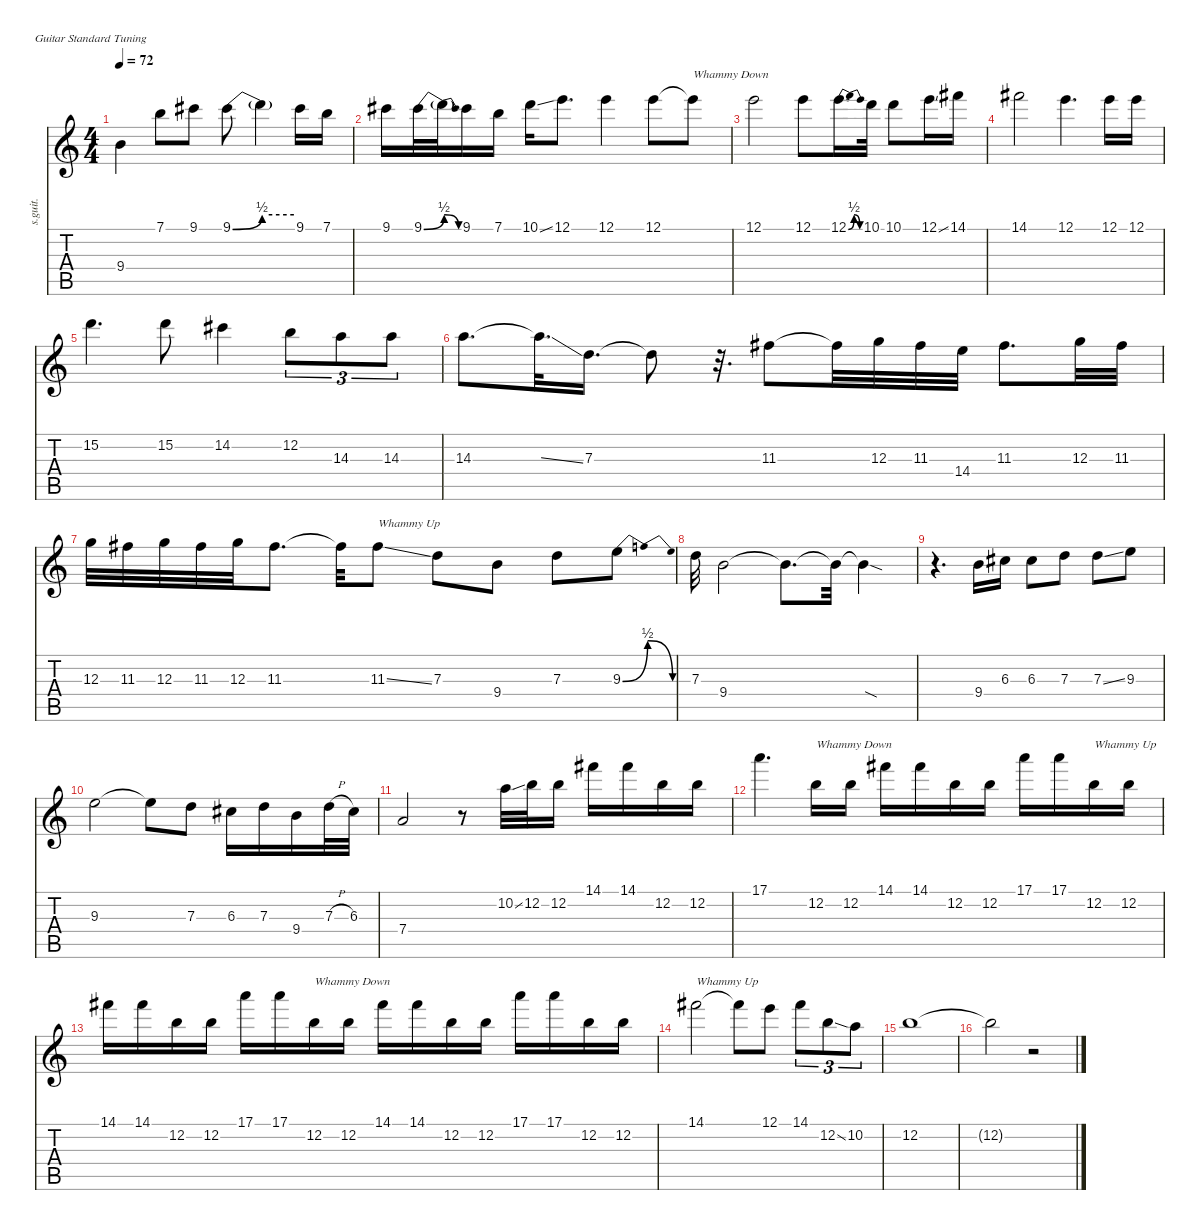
\defaultSystemsLayout 4
\hideDynamics
\bracketExtendMode nobrackets
\track ("David Gilmour" "s.guit.") {instrument overdrivenguitar}
\staff {score tabs}
\tuning (E4 B3 G3 D3 A2 E2)
\ts (4 4)
\tempo 72
\clef g2
\ks c
9.4.4{lyrics (0 "") lyrics (1 "") lyrics (2 "") lyrics (3 "") lyrics (4 "") dy f} 7.1.8{lyrics (0 "") lyrics (1 "") lyrics (2 "") lyrics (3 "") lyrics (4 "")} 9.1{acc #}.8{lyrics (0 "") lyrics (1 "") lyrics (2 "") lyrics (3 "") lyrics (4 "")} 9.1{be (bend 0 0 60 2) acc #}.8{lyrics (0 "") lyrics (1 "") lyrics (2 "") lyrics (3 "") lyrics (4 "")} 9.1{be (hold 0 2 60 2) t}.4{lyrics (0 "") lyrics (1 "") lyrics (2 "") lyrics (3 "") lyrics (4 "")} 9.1{acc #}.16{lyrics (0 "") lyrics (1 "") lyrics (2 "") lyrics (3 "") lyrics (4 "")} 7.1.16{lyrics (0 "") lyrics (1 "") lyrics (2 "") lyrics (3 "") lyrics (4 "")} |
9.1{acc #}.16{lyrics (0 "") lyrics (1 "") lyrics (2 "") lyrics (3 "") lyrics (4 "")} 9.1{be (bend 0 0 60 2) acc #}.32{lyrics (0 "") lyrics (1 "") lyrics (2 "") lyrics (3 "") lyrics (4 "")} 9.1{be (release 0 2 60 0) t}.32{lyrics (0 "") lyrics (1 "") lyrics (2 "") lyrics (3 "") lyrics (4 "")} 9.1{acc #}.16{lyrics (0 "") lyrics (1 "") lyrics (2 "") lyrics (3 "") lyrics (4 "")} 7.1.16{lyrics (0 "") lyrics (1 "") lyrics (2 "") lyrics (3 "") lyrics (4 "")} 10.1{ss}.16{lyrics (0 "") lyrics (1 "") lyrics (2 "") lyrics (3 "") lyrics (4 "")} 12.1.8{d lyrics (0 "") lyrics (1 "") lyrics (2 "") lyrics (3 "") lyrics (4 "")} 12.1.4{lyrics (0 "") lyrics (1 "") lyrics (2 "") lyrics (3 "") lyrics (4 "")} 12.1.8{lyrics (0 "") lyrics (1 "") lyrics (2 "") lyrics (3 "") lyrics (4 "")} 12.1{t}.8{txt "Whammy Down" lyrics (0 "") lyrics (1 "") lyrics (2 "") lyrics (3 "") lyrics (4 "")} |
12.1.2{lyrics (0 "") lyrics (1 "") lyrics (2 "") lyrics (3 "") lyrics (4 "")} 12.1.8{lyrics (0 "") lyrics (1 "") lyrics (2 "") lyrics (3 "") lyrics (4 "")} 12.1{be (bendrelease 0 0 30 2 30 2 60 0)}.16{d lyrics (0 "") lyrics (1 "") lyrics (2 "") lyrics (3 "") lyrics (4 "")} 10.1.32{lyrics (0 "") lyrics (1 "") lyrics (2 "") lyrics (3 "") lyrics (4 "")} 10.1.8{lyrics (0 "") lyrics (1 "") lyrics (2 "") lyrics (3 "") lyrics (4 "")} 12.1{ss}.16{lyrics (0 "") lyrics (1 "") lyrics (2 "") lyrics (3 "") lyrics (4 "")} 14.1{acc #}.16{lyrics (0 "") lyrics (1 "") lyrics (2 "") lyrics (3 "") lyrics (4 "")} |
14.1{acc #}.2{lyrics (0 "") lyrics (1 "") lyrics (2 "") lyrics (3 "") lyrics (4 "")} 12.1.4{d lyrics (0 "") lyrics (1 "") lyrics (2 "") lyrics (3 "") lyrics (4 "")} 12.1.16{lyrics (0 "") lyrics (1 "") lyrics (2 "") lyrics (3 "") lyrics (4 "")} 12.1.16{lyrics (0 "") lyrics (1 "") lyrics (2 "") lyrics (3 "") lyrics (4 "")} |
15.2.4{d lyrics (0 "") lyrics (1 "") lyrics (2 "") lyrics (3 "") lyrics (4 "")} 15.2.8{lyrics (0 "") lyrics (1 "") lyrics (2 "") lyrics (3 "") lyrics (4 "")} 14.2{acc #}.4{lyrics (0 "") lyrics (1 "") lyrics (2 "") lyrics (3 "") lyrics (4 "")} 12.2.8{tu (3 2) lyrics (0 "") lyrics (1 "") lyrics (2 "") lyrics (3 "") lyrics (4 "")} 14.3.8{tu (3 2) lyrics (0 "") lyrics (1 "") lyrics (2 "") lyrics (3 "") lyrics (4 "")} 14.3.8{tu (3 2) lyrics (0 "") lyrics (1 "") lyrics (2 "") lyrics (3 "") lyrics (4 "")} |
14.3.8{d lyrics (0 "") lyrics (1 "") lyrics (2 "") lyrics (3 "") lyrics (4 "")} 14.3{ss t}.32{d lyrics (0 "") lyrics (1 "") lyrics (2 "") lyrics (3 "") lyrics (4 "")} 7.3.16{d lyrics (0 "") lyrics (1 "") lyrics (2 "") lyrics (3 "") lyrics (4 "")} 7.3{t}.8{lyrics (0 "") lyrics (1 "") lyrics (2 "") lyrics (3 "") lyrics (4 "")} r.32{d} 11.3{acc #}.8{lyrics (0 "") lyrics (1 "") lyrics (2 "") lyrics (3 "") lyrics (4 "")} 11.3{t acc #}.32{lyrics (0 "") lyrics (1 "") lyrics (2 "") lyrics (3 "") lyrics (4 "")} 12.3.32{lyrics (0 "") lyrics (1 "") lyrics (2 "") lyrics (3 "") lyrics (4 "")} 11.3{acc #}.32{lyrics (0 "") lyrics (1 "") lyrics (2 "") lyrics (3 "") lyrics (4 "")} 14.4.32{lyrics (0 "") lyrics (1 "") lyrics (2 "") lyrics (3 "") lyrics (4 "")} 11.3{acc #}.8{d lyrics (0 "") lyrics (1 "") lyrics (2 "") lyrics (3 "") lyrics (4 "")} 12.3.32{lyrics (0 "") lyrics (1 "") lyrics (2 "") lyrics (3 "") lyrics (4 "")} 11.3{acc #}.32{lyrics (0 "") lyrics (1 "") lyrics (2 "") lyrics (3 "") lyrics (4 "")} |
12.3.32{lyrics (0 "") lyrics (1 "") lyrics (2 "") lyrics (3 "") lyrics (4 "")} 11.3{acc #}.32{lyrics (0 "") lyrics (1 "") lyrics (2 "") lyrics (3 "") lyrics (4 "")} 12.3.32{lyrics (0 "") lyrics (1 "") lyrics (2 "") lyrics (3 "") lyrics (4 "")} 11.3{acc #}.32{lyrics (0 "") lyrics (1 "") lyrics (2 "") lyrics (3 "") lyrics (4 "")} 12.3.32{lyrics (0 "") lyrics (1 "") lyrics (2 "") lyrics (3 "") lyrics (4 "")} 11.3{acc #}.8{d lyrics (0 "") lyrics (1 "") lyrics (2 "") lyrics (3 "") lyrics (4 "")} 11.3{t acc #}.32{lyrics (0 "") lyrics (1 "") lyrics (2 "") lyrics (3 "") lyrics (4 "")} 11.3{ss acc #}.8{txt "Whammy Up" lyrics (0 "") lyrics (1 "") lyrics (2 "") lyrics (3 "") lyrics (4 "")} 7.3.8{lyrics (0 "") lyrics (1 "") lyrics (2 "") lyrics (3 "") lyrics (4 "")} 9.4.8{lyrics (0 "") lyrics (1 "") lyrics (2 "") lyrics (3 "") lyrics (4 "")} 7.3.8{lyrics (0 "") lyrics (1 "") lyrics (2 "") lyrics (3 "") lyrics (4 "")} 9.3{be (bendrelease 0 0 30 2 30 2 60 0)}.8{lyrics (0 "") lyrics (1 "") lyrics (2 "") lyrics (3 "") lyrics (4 "")} |
7.3.32{lyrics (0 "") lyrics (1 "") lyrics (2 "") lyrics (3 "") lyrics (4 "")} 9.4.2{lyrics (0 "") lyrics (1 "") lyrics (2 "") lyrics (3 "") lyrics (4 "")} 9.4{t}.8{d lyrics (0 "") lyrics (1 "") lyrics (2 "") lyrics (3 "") lyrics (4 "")} 9.4{t}.32{lyrics (0 "") lyrics (1 "") lyrics (2 "") lyrics (3 "") lyrics (4 "")} 9.4{sod t}.4{lyrics (0 "") lyrics (1 "") lyrics (2 "") lyrics (3 "") lyrics (4 "")} |
r.4{d} 9.4.16{lyrics (0 "") lyrics (1 "") lyrics (2 "") lyrics (3 "") lyrics (4 "")} 6.3{acc #}.16{lyrics (0 "") lyrics (1 "") lyrics (2 "") lyrics (3 "") lyrics (4 "")} 6.3{acc #}.8{lyrics (0 "") lyrics (1 "") lyrics (2 "") lyrics (3 "") lyrics (4 "")} 7.3.8{lyrics (0 "") lyrics (1 "") lyrics (2 "") lyrics (3 "") lyrics (4 "")} 7.3{ss}.8{lyrics (0 "") lyrics (1 "") lyrics (2 "") lyrics (3 "") lyrics (4 "")} 9.3.8{lyrics (0 "") lyrics (1 "") lyrics (2 "") lyrics (3 "") lyrics (4 "")} |
9.3.2{lyrics (0 "") lyrics (1 "") lyrics (2 "") lyrics (3 "") lyrics (4 "")} 9.3{t}.8{lyrics (0 "") lyrics (1 "") lyrics (2 "") lyrics (3 "") lyrics (4 "")} 7.3.8{lyrics (0 "") lyrics (1 "") lyrics (2 "") lyrics (3 "") lyrics (4 "")} 6.3{acc #}.16{lyrics (0 "") lyrics (1 "") lyrics (2 "") lyrics (3 "") lyrics (4 "")} 7.3.16{lyrics (0 "") lyrics (1 "") lyrics (2 "") lyrics (3 "") lyrics (4 "")} 9.4.16{lyrics (0 "") lyrics (1 "") lyrics (2 "") lyrics (3 "") lyrics (4 "")} 7.3{h}.32{lyrics (0 "") lyrics (1 "") lyrics (2 "") lyrics (3 "") lyrics (4 "")} 6.3{acc #}.32{lyrics (0 "") lyrics (1 "") lyrics (2 "") lyrics (3 "") lyrics (4 "")} |
7.4.2{lyrics (0 "") lyrics (1 "") lyrics (2 "") lyrics (3 "") lyrics (4 "")} r.8 10.2{ss}.32{lyrics (0 "") lyrics (1 "") lyrics (2 "") lyrics (3 "") lyrics (4 "")} 12.2.32{lyrics (0 "") lyrics (1 "") lyrics (2 "") lyrics (3 "") lyrics (4 "")} 12.2.16{lyrics (0 "") lyrics (1 "") lyrics (2 "") lyrics (3 "") lyrics (4 "")} 14.1{acc #}.16{lyrics (0 "") lyrics (1 "") lyrics (2 "") lyrics (3 "") lyrics (4 "")} 14.1{acc #}.16{lyrics (0 "") lyrics (1 "") lyrics (2 "") lyrics (3 "") lyrics (4 "")} 12.2.16{lyrics (0 "") lyrics (1 "") lyrics (2 "") lyrics (3 "") lyrics (4 "")} 12.2.16{lyrics (0 "") lyrics (1 "") lyrics (2 "") lyrics (3 "") lyrics (4 "")} |
17.1.4{d lyrics (0 "") lyrics (1 "") lyrics (2 "") lyrics (3 "") lyrics (4 "")} 12.2.16{txt "Whammy Down" lyrics (0 "") lyrics (1 "") lyrics (2 "") lyrics (3 "") lyrics (4 "")} 12.2.16{lyrics (0 "") lyrics (1 "") lyrics (2 "") lyrics (3 "") lyrics (4 "")} 14.1{acc #}.16{lyrics (0 "") lyrics (1 "") lyrics (2 "") lyrics (3 "") lyrics (4 "")} 14.1{acc #}.16{lyrics (0 "") lyrics (1 "") lyrics (2 "") lyrics (3 "") lyrics (4 "")} 12.2.16{lyrics (0 "") lyrics (1 "") lyrics (2 "") lyrics (3 "") lyrics (4 "")} 12.2.16{lyrics (0 "") lyrics (1 "") lyrics (2 "") lyrics (3 "") lyrics (4 "")} 17.1.16{lyrics (0 "") lyrics (1 "") lyrics (2 "") lyrics (3 "") lyrics (4 "")} 17.1.16{lyrics (0 "") lyrics (1 "") lyrics (2 "") lyrics (3 "") lyrics (4 "")} 12.2.16{txt "Whammy Up" lyrics (0 "") lyrics (1 "") lyrics (2 "") lyrics (3 "") lyrics (4 "")} 12.2.16{lyrics (0 "") lyrics (1 "") lyrics (2 "") lyrics (3 "") lyrics (4 "")} |
14.1{acc #}.16{lyrics (0 "") lyrics (1 "") lyrics (2 "") lyrics (3 "") lyrics (4 "")} 14.1{acc #}.16{lyrics (0 "") lyrics (1 "") lyrics (2 "") lyrics (3 "") lyrics (4 "")} 12.2.16{lyrics (0 "") lyrics (1 "") lyrics (2 "") lyrics (3 "") lyrics (4 "")} 12.2.16{lyrics (0 "") lyrics (1 "") lyrics (2 "") lyrics (3 "") lyrics (4 "")} 17.1.16{lyrics (0 "") lyrics (1 "") lyrics (2 "") lyrics (3 "") lyrics (4 "")} 17.1.16{lyrics (0 "") lyrics (1 "") lyrics (2 "") lyrics (3 "") lyrics (4 "")} 12.2.16{txt "Whammy Down" lyrics (0 "") lyrics (1 "") lyrics (2 "") lyrics (3 "") lyrics (4 "")} 12.2.16{lyrics (0 "") lyrics (1 "") lyrics (2 "") lyrics (3 "") lyrics (4 "")} 14.1{acc #}.16{lyrics (0 "") lyrics (1 "") lyrics (2 "") lyrics (3 "") lyrics (4 "")} 14.1{acc #}.16{lyrics (0 "") lyrics (1 "") lyrics (2 "") lyrics (3 "") lyrics (4 "")} 12.2.16{lyrics (0 "") lyrics (1 "") lyrics (2 "") lyrics (3 "") lyrics (4 "")} 12.2.16{lyrics (0 "") lyrics (1 "") lyrics (2 "") lyrics (3 "") lyrics (4 "")} 17.1.16{lyrics (0 "") lyrics (1 "") lyrics (2 "") lyrics (3 "") lyrics (4 "")} 17.1.16{lyrics (0 "") lyrics (1 "") lyrics (2 "") lyrics (3 "") lyrics (4 "")} 12.2.16{lyrics (0 "") lyrics (1 "") lyrics (2 "") lyrics (3 "") lyrics (4 "")} 12.2.16{lyrics (0 "") lyrics (1 "") lyrics (2 "") lyrics (3 "") lyrics (4 "")} |
14.1{acc #}.2{txt "Whammy Up" lyrics (0 "") lyrics (1 "") lyrics (2 "") lyrics (3 "") lyrics (4 "")} 14.1{t acc #}.8{lyrics (0 "") lyrics (1 "") lyrics (2 "") lyrics (3 "") lyrics (4 "")} 12.1.8{lyrics (0 "") lyrics (1 "") lyrics (2 "") lyrics (3 "") lyrics (4 "")} 14.1{acc #}.8{tu (3 2) lyrics (0 "") lyrics (1 "") lyrics (2 "") lyrics (3 "") lyrics (4 "")} 12.2{ss}.8{tu (3 2) lyrics (0 "") lyrics (1 "") lyrics (2 "") lyrics (3 "") lyrics (4 "")} 10.2.8{tu (3 2) lyrics (0 "") lyrics (1 "") lyrics (2 "") lyrics (3 "") lyrics (4 "")} |
12.2.1{lyrics (0 "") lyrics (1 "") lyrics (2 "") lyrics (3 "") lyrics (4 "")} |
12.2{t}.2{lyrics (0 "") lyrics (1 "") lyrics (2 "") lyrics (3 "") lyrics (4 "")} r.2
